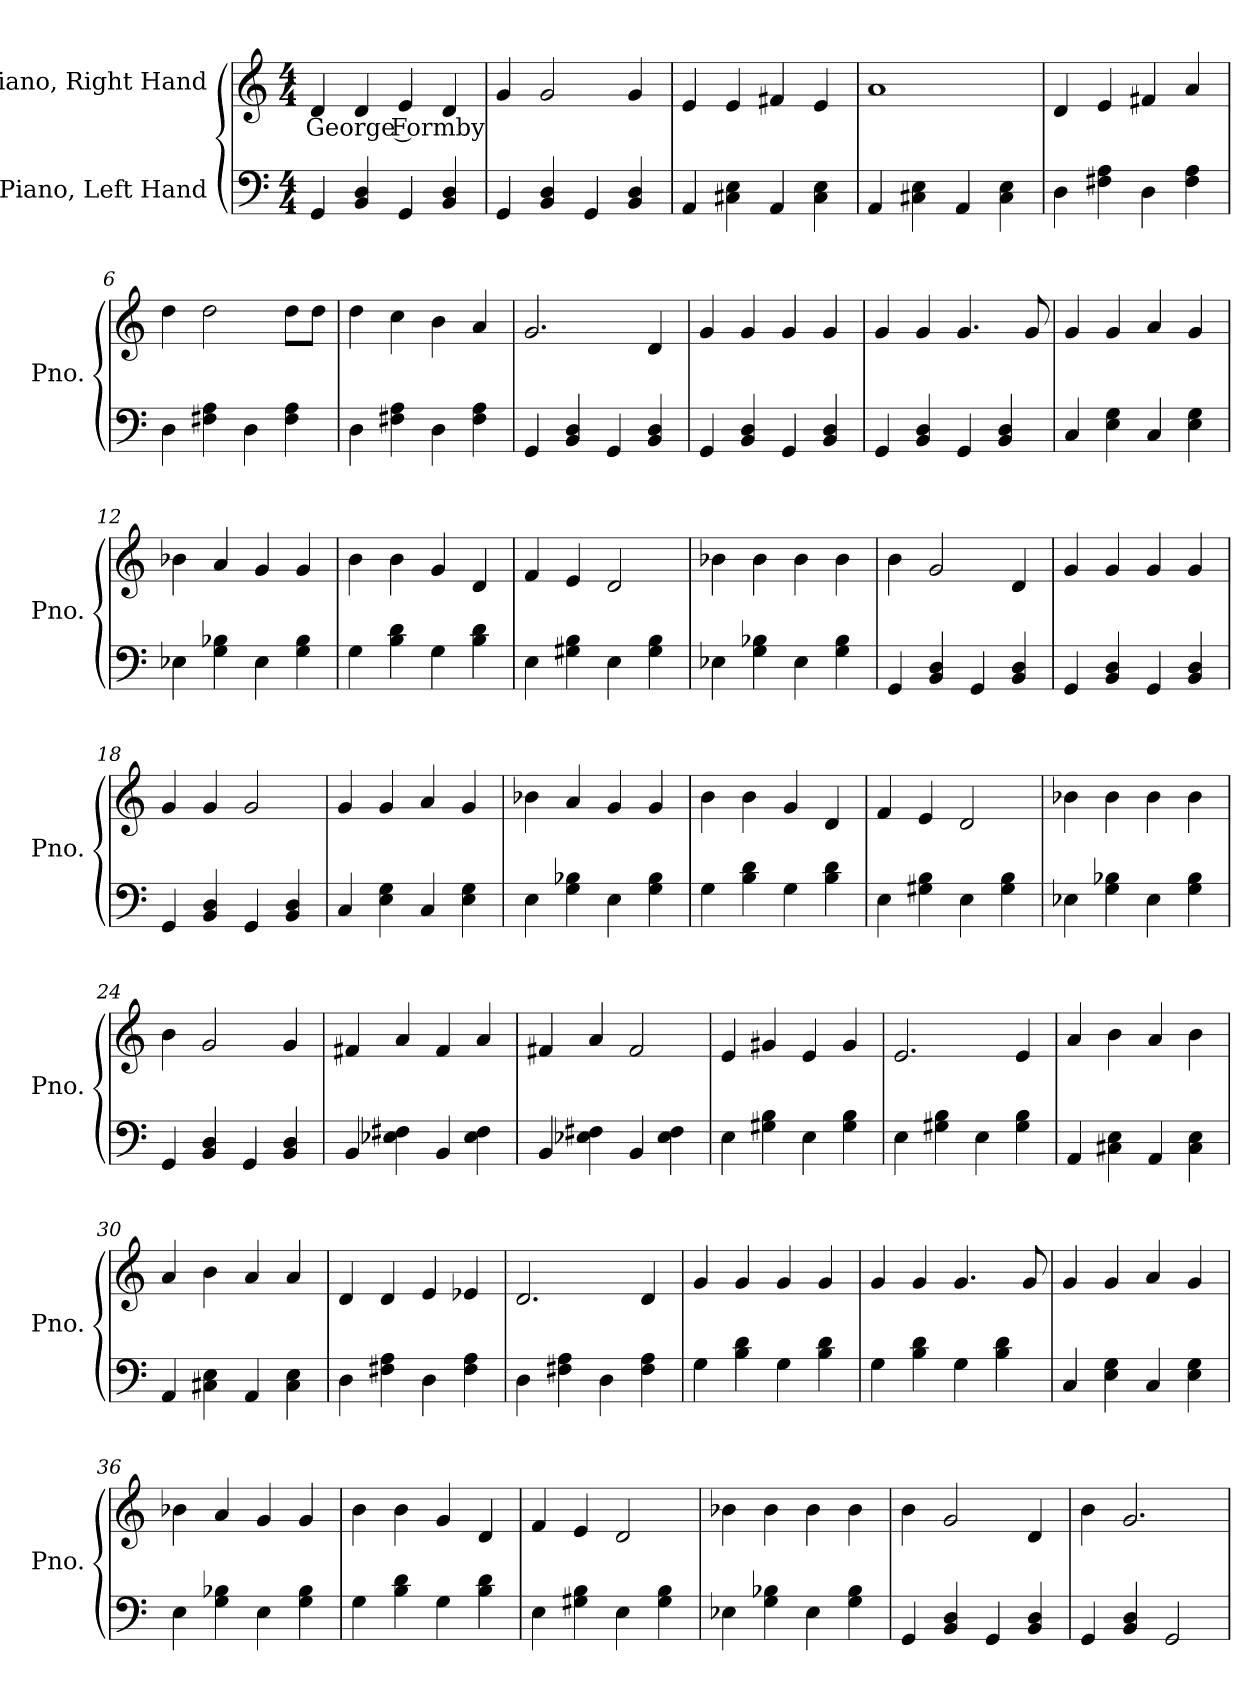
**kern	**kern	**text
*part2	*part1	*part1
*staff2	*staff1	*staff1
*I"Piano, Left Hand	*I"Piano, Right Hand	*
*I'Pno.	*I'Pno.	*
*clefF4	*clefG2	*
*k[]	*k[]	*
*M4/4	*M4/4	*
*MM160	*MM160	*
=1	=1	=1
!	!	!LO:LY:b
4GG/	4d/	George Formby
4BB/ 4D/	4d/	.
4GG/	4e/	.
4BB/ 4D/	4d/	.
=2	=2	=2
4GG/	4g/	.
4BB/ 4D/	2g/	.
4GG/	.	.
4BB/ 4D/	4g/	.
=3	=3	=3
4AA/	4e/	.
4C#X\ 4E\	4e/	.
4AA/	4f#X/	.
4C#\ 4E\	4e/	.
=4	=4	=4
4AA/	1a	.
4C#X\ 4E\	.	.
4AA/	.	.
4C#\ 4E\	.	.
=5	=5	=5
4D\	4d/	.
4F#X\ 4A\	4e/	.
4D\	4f#X/	.
4F#\ 4A\	4a/	.
!!LO:LB:g=z
=6	=6	=6
4D\	4dd\	.
4F#X\ 4A\	2dd\	.
4D\	.	.
4F#\ 4A\	8dd\L	.
.	8dd\J	.
=7	=7	=7
4D\	4dd\	.
4F#X\ 4A\	4cc\	.
4D\	4b\	.
4F#\ 4A\	4a/	.
=8	=8	=8
4GG/	2.g/	.
4BB/ 4D/	.	.
4GG/	.	.
4BB/ 4D/	4d/	.
=9	=9	=9
4GG/	4g/	.
4BB/ 4D/	4g/	.
4GG/	4g/	.
4BB/ 4D/	4g/	.
=10	=10	=10
4GG/	4g/	.
4BB/ 4D/	4g/	.
4GG/	4.g/	.
4BB/ 4D/	.	.
.	8g/	.
=11	=11	=11
4C/	4g/	.
4E\ 4G\	4g/	.
4C/	4a/	.
4E\ 4G\	4g/	.
=12	=12	=12
4E-X\	4b-X\	.
4G\ 4B-X\	4a/	.
4E-\	4g/	.
4G\ 4B-\	4g/	.
=13	=13	=13
4G\	4b\	.
4B\ 4d\	4b\	.
4G\	4g/	.
4B\ 4d\	4d/	.
!!LO:LB:g=z
=14	=14	=14
4E\	4f/	.
4G#X\ 4B\	4e/	.
4E\	2d/	.
4G#\ 4B\	.	.
=15	=15	=15
4E-X\	4b-X\	.
4G\ 4B-X\	4b-\	.
4E-\	4b-\	.
4G\ 4B-\	4b-\	.
=16	=16	=16
4GG/	4b\	.
4BB/ 4D/	2g/	.
4GG/	.	.
4BB/ 4D/	4d/	.
=17	=17	=17
4GG/	4g/	.
4BB/ 4D/	4g/	.
4GG/	4g/	.
4BB/ 4D/	4g/	.
=18	=18	=18
4GG/	4g/	.
4BB/ 4D/	4g/	.
4GG/	2g/	.
4BB/ 4D/	.	.
=19	=19	=19
4C/	4g/	.
4E\ 4G\	4g/	.
4C/	4a/	.
4E\ 4G\	4g/	.
=20	=20	=20
4E\	4b-X\	.
4G\ 4B-X\	4a/	.
4E\	4g/	.
4G\ 4B-\	4g/	.
=21	=21	=21
4G\	4b\	.
4B\ 4d\	4b\	.
4G\	4g/	.
4B\ 4d\	4d/	.
!!LO:LB:g=z
=22	=22	=22
4E\	4f/	.
4G#X\ 4B\	4e/	.
4E\	2d/	.
4G#\ 4B\	.	.
=23	=23	=23
4E-X\	4b-X\	.
4G\ 4B-X\	4b-\	.
4E-\	4b-\	.
4G\ 4B-\	4b-\	.
=24	=24	=24
4GG/	4b\	.
4BB/ 4D/	2g/	.
4GG/	.	.
4BB/ 4D/	4g/	.
=25	=25	=25
4BB/	4f#X/	.
4E-X\ 4F#X\	4a/	.
4BB/	4f#/	.
4E-\ 4F#\	4a/	.
=26	=26	=26
4BB/	4f#X/	.
4E-X\ 4F#X\	4a/	.
4BB/	2f#/	.
4E-\ 4F#\	.	.
=27	=27	=27
4E\	4e/	.
4G#X\ 4B\	4g#X/	.
4E\	4e/	.
4G#\ 4B\	4g#/	.
=28	=28	=28
4E\	2.e/	.
4G#X\ 4B\	.	.
4E\	.	.
4G#\ 4B\	4e/	.
!!LO:LB:g=z
=29	=29	=29
4AA/	4a/	.
4C#X\ 4E\	4b\	.
4AA/	4a/	.
4C#\ 4E\	4b\	.
=30	=30	=30
4AA/	4a/	.
4C#X\ 4E\	4b\	.
4AA/	4a/	.
4C#\ 4E\	4a/	.
=31	=31	=31
4D\	4d/	.
4F#X\ 4A\	4d/	.
4D\	4e/	.
4F#\ 4A\	4e-X/	.
=32	=32	=32
4D\	2.d/	.
4F#X\ 4A\	.	.
4D\	.	.
4F#\ 4A\	4d/	.
=33	=33	=33
4G\	4g/	.
4B\ 4d\	4g/	.
4G\	4g/	.
4B\ 4d\	4g/	.
=34	=34	=34
4G\	4g/	.
4B\ 4d\	4g/	.
4G\	4.g/	.
4B\ 4d\	.	.
.	8g/	.
=35	=35	=35
4C/	4g/	.
4E\ 4G\	4g/	.
4C/	4a/	.
4E\ 4G\	4g/	.
!!LO:LB:g=z
=36	=36	=36
4E\	4b-X\	.
4G\ 4B-X\	4a/	.
4E\	4g/	.
4G\ 4B-\	4g/	.
=37	=37	=37
4G\	4b\	.
4B\ 4d\	4b\	.
4G\	4g/	.
4B\ 4d\	4d/	.
=38	=38	=38
4E\	4f/	.
4G#X\ 4B\	4e/	.
4E\	2d/	.
4G#\ 4B\	.	.
=39	=39	=39
4E-X\	4b-X\	.
4G\ 4B-X\	4b-\	.
4E-\	4b-\	.
4G\ 4B-\	4b-\	.
=40	=40	=40
4GG/	4b\	.
4BB/ 4D/	2g/	.
4GG/	.	.
4BB/ 4D/	4d/	.
=41	=41	=41
4GG/	4b\	.
4BB/ 4D/	2.g/	.
2GG/	.	.
=	=	=
*-	*-	*-
